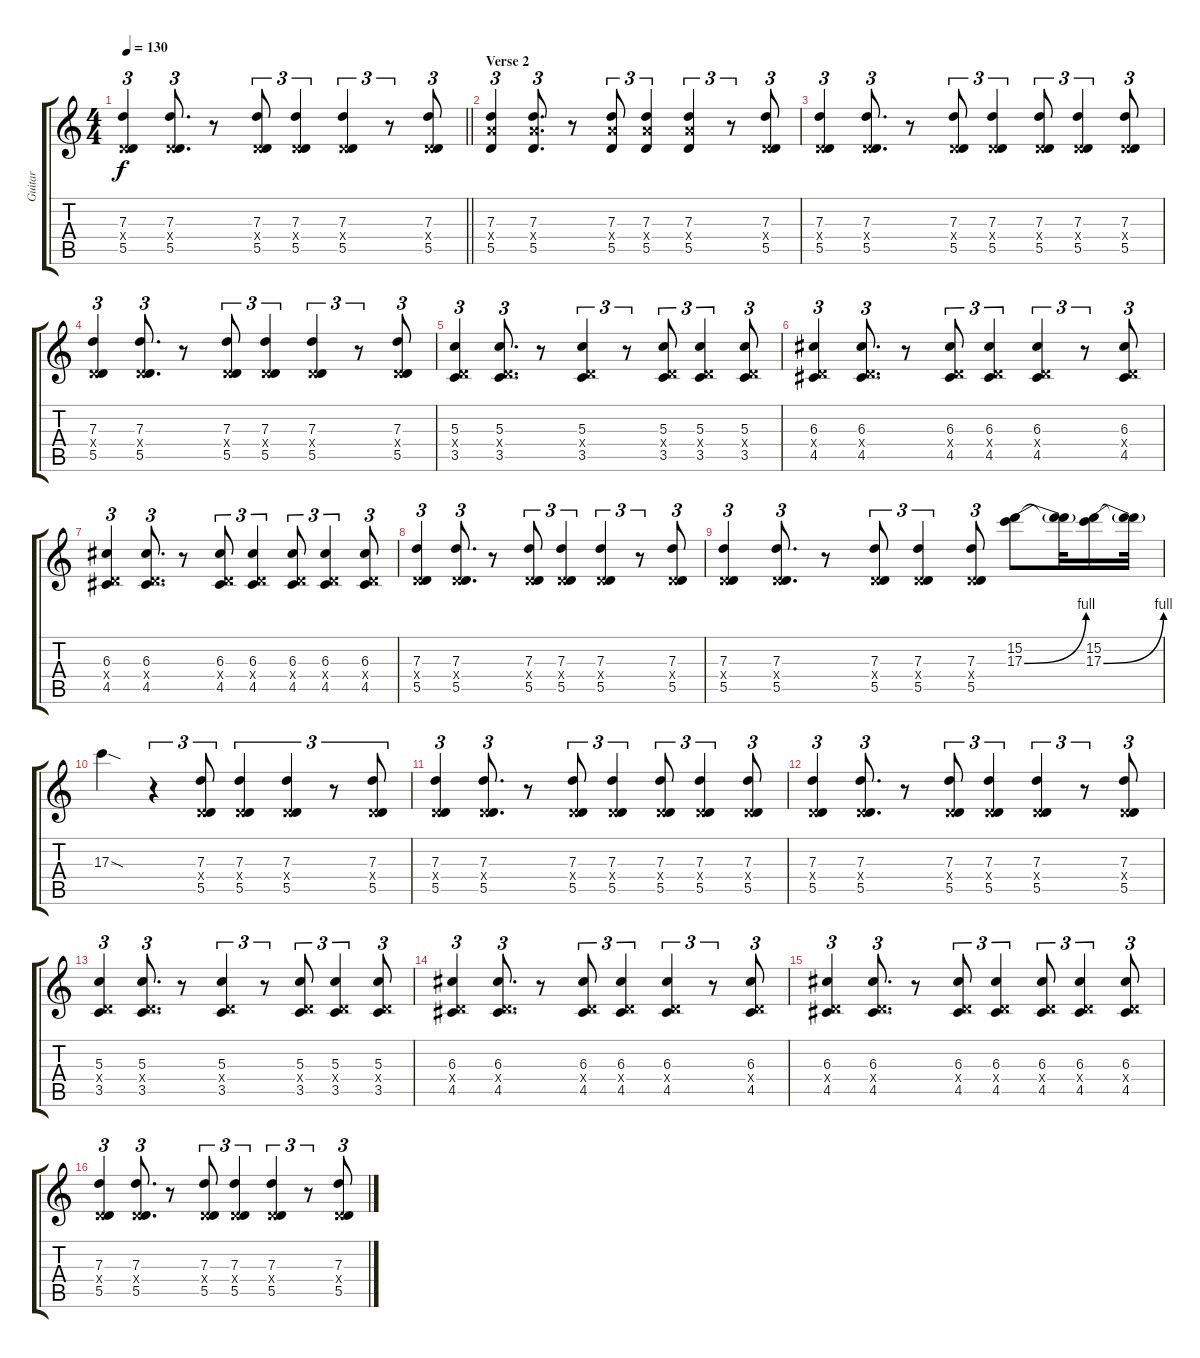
\track ("Guitar" "Guitar") {instrument distortionguitar}
\staff {score tabs}
\tuning (E4 B3 G3 D3 A2 D2) {hide}
\ts (4 4)
\tempo 130
\clef g2
\barLineRight lightlight
\ks c
(7.3 0.4{x} 5.5).4{tu (3 2) dy f} (7.3 0.4{x} 5.5).8{d tu (3 2)} r.8 (7.3 0.4{x} 5.5).8{tu (3 2)} (7.3 0.4{x} 5.5).4{tu (3 2)} (7.3 0.4{x} 5.5).4{tu (3 2)} r.8{tu (3 2)} (7.3 0.4{x} 5.5).8{tu (3 2)} |
\section ("" "Verse 2")
(7.3 7.4{x} 5.5).4{tu (3 2)} (7.3 7.4{x} 5.5).8{d tu (3 2)} r.8 (7.3 7.4{x} 5.5).8{tu (3 2)} (7.3 7.4{x} 5.5).4{tu (3 2)} (7.3 7.4{x} 5.5).4{tu (3 2)} r.8{tu (3 2)} (7.3 0.4{x} 5.5).8{tu (3 2)} |
(7.3 0.4{x} 5.5).4{tu (3 2)} (7.3 0.4{x} 5.5).8{d tu (3 2)} r.8 (7.3 0.4{x} 5.5).8{tu (3 2)} (7.3 0.4{x} 5.5).4{tu (3 2)} (7.3 0.4{x} 5.5).8{tu (3 2)} (7.3 0.4{x} 5.5).4{tu (3 2)} (7.3 0.4{x} 5.5).8{tu (3 2)} |
(7.3 0.4{x} 5.5).4{tu (3 2)} (7.3 0.4{x} 5.5).8{d tu (3 2)} r.8 (7.3 0.4{x} 5.5).8{tu (3 2)} (7.3 0.4{x} 5.5).4{tu (3 2)} (7.3 0.4{x} 5.5).4{tu (3 2)} r.8{tu (3 2)} (7.3 0.4{x} 5.5).8{tu (3 2)} |
(5.3 0.4{x} 3.5).4{tu (3 2)} (5.3 0.4{x} 3.5).8{d tu (3 2)} r.8 (5.3 0.4{x} 3.5).4{tu (3 2)} r.8{tu (3 2)} (5.3 0.4{x} 3.5).8{tu (3 2)} (5.3 0.4{x} 3.5).4{tu (3 2)} (5.3 0.4{x} 3.5).8{tu (3 2)} |
(6.3 0.4{x} 4.5).4{tu (3 2)} (6.3 0.4{x} 4.5).8{d tu (3 2)} r.8 (6.3 0.4{x} 4.5).8{tu (3 2)} (6.3 0.4{x} 4.5).4{tu (3 2)} (6.3 0.4{x} 4.5).4{tu (3 2)} r.8{tu (3 2)} (6.3 0.4{x} 4.5).8{tu (3 2)} |
(6.3 0.4{x} 4.5).4{tu (3 2)} (6.3 0.4{x} 4.5).8{d tu (3 2)} r.8 (6.3 0.4{x} 4.5).8{tu (3 2)} (6.3 0.4{x} 4.5).4{tu (3 2)} (6.3 0.4{x} 4.5).8{tu (3 2)} (6.3 0.4{x} 4.5).4{tu (3 2)} (6.3 0.4{x} 4.5).8{tu (3 2)} |
(7.3 0.4{x} 5.5).4{tu (3 2)} (7.3 0.4{x} 5.5).8{d tu (3 2)} r.8 (7.3 0.4{x} 5.5).8{tu (3 2)} (7.3 0.4{x} 5.5).4{tu (3 2)} (7.3 0.4{x} 5.5).4{tu (3 2)} r.8{tu (3 2)} (7.3 0.4{x} 5.5).8{tu (3 2)} |
(7.3 0.4{x} 5.5).4{tu (3 2)} (7.3 0.4{x} 5.5).8{d tu (3 2)} r.8 (7.3 0.4{x} 5.5).8{tu (3 2)} (7.3 0.4{x} 5.5).4{tu (3 2)} (7.3 0.4{x} 5.5).8{tu (3 2)} (15.2 17.3{be (bend 0 0 60 4)}).8 (15.2{t} 17.3{t}).32 (15.2 17.3{be (bend 0 0 60 4)}).16 (15.2{t} 17.3{t}).32 |
17.3{sod}.4 r.4{tu (3 2)} (7.3 0.4{x} 5.5).8{tu (3 2)} (7.3 0.4{x} 5.5).4{tu (3 2)} (7.3 0.4{x} 5.5).4{tu (3 2)} r.8{tu (3 2)} (7.3 0.4{x} 5.5).8{tu (3 2)} |
(7.3 0.4{x} 5.5).4{tu (3 2)} (7.3 0.4{x} 5.5).8{d tu (3 2)} r.8 (7.3 0.4{x} 5.5).8{tu (3 2)} (7.3 0.4{x} 5.5).4{tu (3 2)} (7.3 0.4{x} 5.5).8{tu (3 2)} (7.3 0.4{x} 5.5).4{tu (3 2)} (7.3 0.4{x} 5.5).8{tu (3 2)} |
(7.3 0.4{x} 5.5).4{tu (3 2)} (7.3 0.4{x} 5.5).8{d tu (3 2)} r.8 (7.3 0.4{x} 5.5).8{tu (3 2)} (7.3 0.4{x} 5.5).4{tu (3 2)} (7.3 0.4{x} 5.5).4{tu (3 2)} r.8{tu (3 2)} (7.3 0.4{x} 5.5).8{tu (3 2)} |
(5.3 0.4{x} 3.5).4{tu (3 2)} (5.3 0.4{x} 3.5).8{d tu (3 2)} r.8 (5.3 0.4{x} 3.5).4{tu (3 2)} r.8{tu (3 2)} (5.3 0.4{x} 3.5).8{tu (3 2)} (5.3 0.4{x} 3.5).4{tu (3 2)} (5.3 0.4{x} 3.5).8{tu (3 2)} |
(6.3 0.4{x} 4.5).4{tu (3 2)} (6.3 0.4{x} 4.5).8{d tu (3 2)} r.8 (6.3 0.4{x} 4.5).8{tu (3 2)} (6.3 0.4{x} 4.5).4{tu (3 2)} (6.3 0.4{x} 4.5).4{tu (3 2)} r.8{tu (3 2)} (6.3 0.4{x} 4.5).8{tu (3 2)} |
(6.3 0.4{x} 4.5).4{tu (3 2)} (6.3 0.4{x} 4.5).8{d tu (3 2)} r.8 (6.3 0.4{x} 4.5).8{tu (3 2)} (6.3 0.4{x} 4.5).4{tu (3 2)} (6.3 0.4{x} 4.5).8{tu (3 2)} (6.3 0.4{x} 4.5).4{tu (3 2)} (6.3 0.4{x} 4.5).8{tu (3 2)} |
(7.3 0.4{x} 5.5).4{tu (3 2)} (7.3 0.4{x} 5.5).8{d tu (3 2)} r.8 (7.3 0.4{x} 5.5).8{tu (3 2)} (7.3 0.4{x} 5.5).4{tu (3 2)} (7.3 0.4{x} 5.5).4{tu (3 2)} r.8{tu (3 2)} (7.3 0.4{x} 5.5).8{tu (3 2)}
